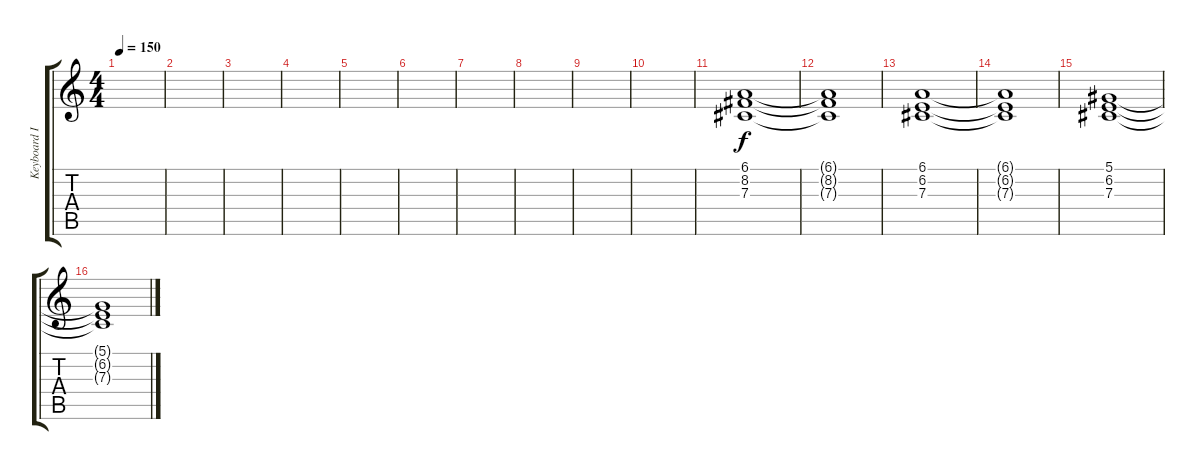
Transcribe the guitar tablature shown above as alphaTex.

\track ("Keyboard III" "Keyboard I") {instrument stringensemble1}
\staff {score tabs}
\tuning (Eb4 Bb3 Gb3 Db3 Ab2 Eb2) {hide}
\ts (4 4)
\tempo 150
\clef g2
\ks c
|
|
|
|
|
|
|
|
|
|
(6.1 8.2 7.3).1 |
(6.1{t} 8.2{t} 7.3{t}).1 |
(6.1 6.2 7.3).1 |
(6.1{t} 6.2{t} 7.3{t}).1 |
(5.1 6.2 7.3).1 |
(5.1{t} 6.2{t} 7.3{t}).1
